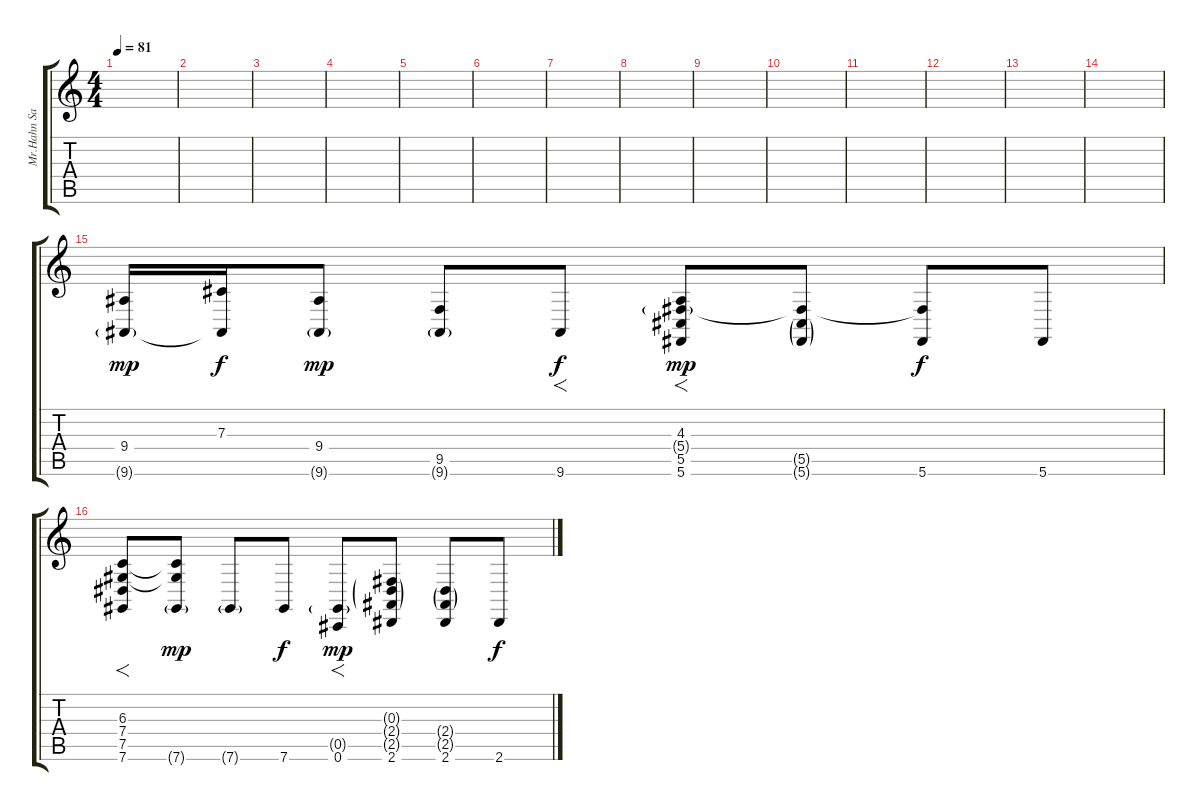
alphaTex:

\track ("Mr.Hahn Sampler1" "Mr.Hahn Sa") {instrument lead5charang}
\staff {score tabs}
\tuning (Eb4 Bb3 Gb3 Db3 Ab2 Db2) {hide}
\ts (4 4)
\tempo 81
\clef g2
\ks c
|
|
|
|
|
|
|
|
|
|
|
|
|
|
(9.4 9.6{g}).16{dy mp} (7.3 9.6{t}).16{dy f} (9.4 9.6{g}).8{dy mp} (9.5 9.6{g}).8 9.6.8{f dy f} (4.3 5.4{g} 5.5 5.6).8{f dy mp} (5.4{t} 5.5{g} 5.6{g}).8 (5.4{t} 5.6).8{dy f} 5.6.8 |
(6.3 7.4 7.5 7.6).8{f} (6.3{t} 7.4{t} 7.6{g}).8{dy mp} 7.6{g}.8 7.6.8{dy f} (0.5{g} 0.6).8{f dy mp} (0.3{g} 2.4{g} 2.5{g} 2.6).8 (2.4{g} 2.5{g} 2.6).8 2.6.8{dy f}
